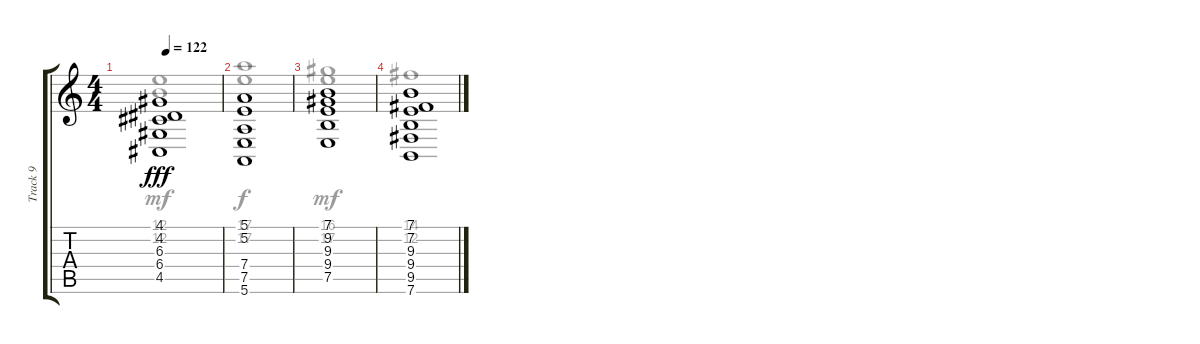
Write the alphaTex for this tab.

\track ("Track 9" "Track 9") {instrument pad8sweep}
\staff {score tabs}
\tuning (E4 B3 G3 D3 A2 E2) {hide}
\voice
\ts (4 4)
\tempo 122
\clef g2
\ks c
(4.1 4.2 6.3 6.4 4.5).1{dy fff} |
(5.1 5.2 7.4 7.5 5.6).1 |
(7.1 9.2 9.3 9.4 7.5).1 |
(7.1 7.2 9.3 9.4 9.5 7.6).1
\voice
\clef g2
\ottava regular
\simile none
\ks c
(12.1 12.2).1{dy mf} |
(17.1 17.2).1{dy f} |
(16.1 17.2).1{dy mf} |
(14.1 12.2).1
